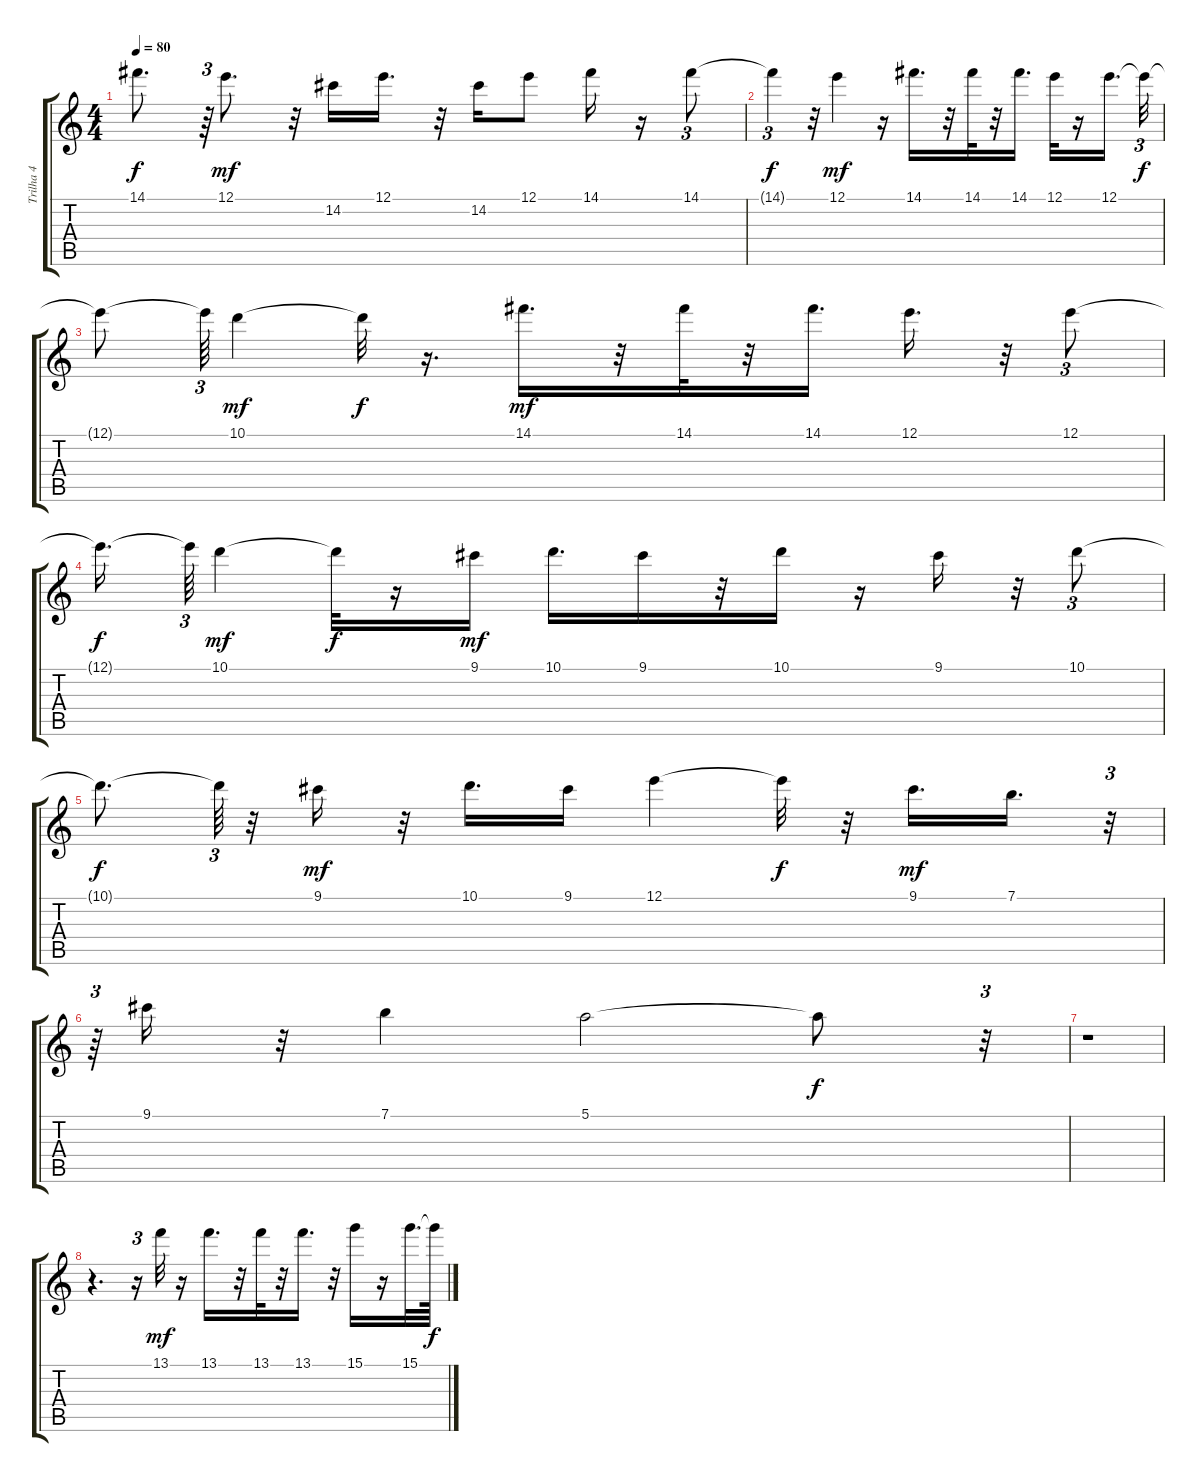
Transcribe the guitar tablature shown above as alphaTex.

\track ("Trilha 4" "Trilha 4") {instrument acousticguitarsteel}
\staff {score tabs}
\tuning (E4 B3 G3 D3 A2 E2) {hide}
\ts (4 4)
\tempo 80
\clef g2
\ks c
14.1{t}.8{d dy f} r.64{tu (3 2)} 12.1.8{d dy mf} r.32 14.2.16 12.1.16{d} r.32 14.2.16 12.1.8 14.1.16 r.16 14.1.8{tu (3 2)} |
14.1{t}.4{tu (3 2) dy f} r.32 12.1.4{dy mf} r.16 14.1.16{d} r.32 14.1.32 r.32 14.1.16{d} 12.1.32 r.16 12.1.16{d} 12.1{t}.32{tu (3 2) dy f} |
12.1{t}.8 12.1{t}.64{tu (3 2)} 10.1.4{dy mf} 10.1{t}.32{dy f} r.16{d} 14.1.16{d dy mf} r.32 14.1.32 r.32 14.1.16{d} 12.1.16{d} r.32 12.1.8{tu (3 2)} |
12.1{t}.16{d dy f} 12.1{t}.64{tu (3 2)} 10.1.4{dy mf} 10.1{t}.32{dy f} r.16 9.1.16{dy mf} 10.1.16{d} 9.1.16 r.32 10.1.16 r.16 9.1.16 r.32 10.1.8{tu (3 2)} |
10.1{t}.8{d dy f} 10.1{t}.64{tu (3 2)} r.32 9.1.16{dy mf} r.32 10.1.16{d} 9.1.16 12.1.4 12.1{t}.32{dy f} r.32 9.1.16{d dy mf} 7.1.16{d} r.32{tu (3 2)} |
r.64{tu (3 2)} 9.1.16 r.32 7.1.4 5.1.2 5.1{t}.8{dy f} r.32{tu (3 2)} |
r.1 |
r.4{d} r.16{tu (3 2)} 13.1.32{dy mf} r.16 13.1.16{d} r.32 13.1.32 r.32 13.1.16{d} r.32 15.1.16 r.16 15.1.32{d} 15.1{t}.64{dy f}
